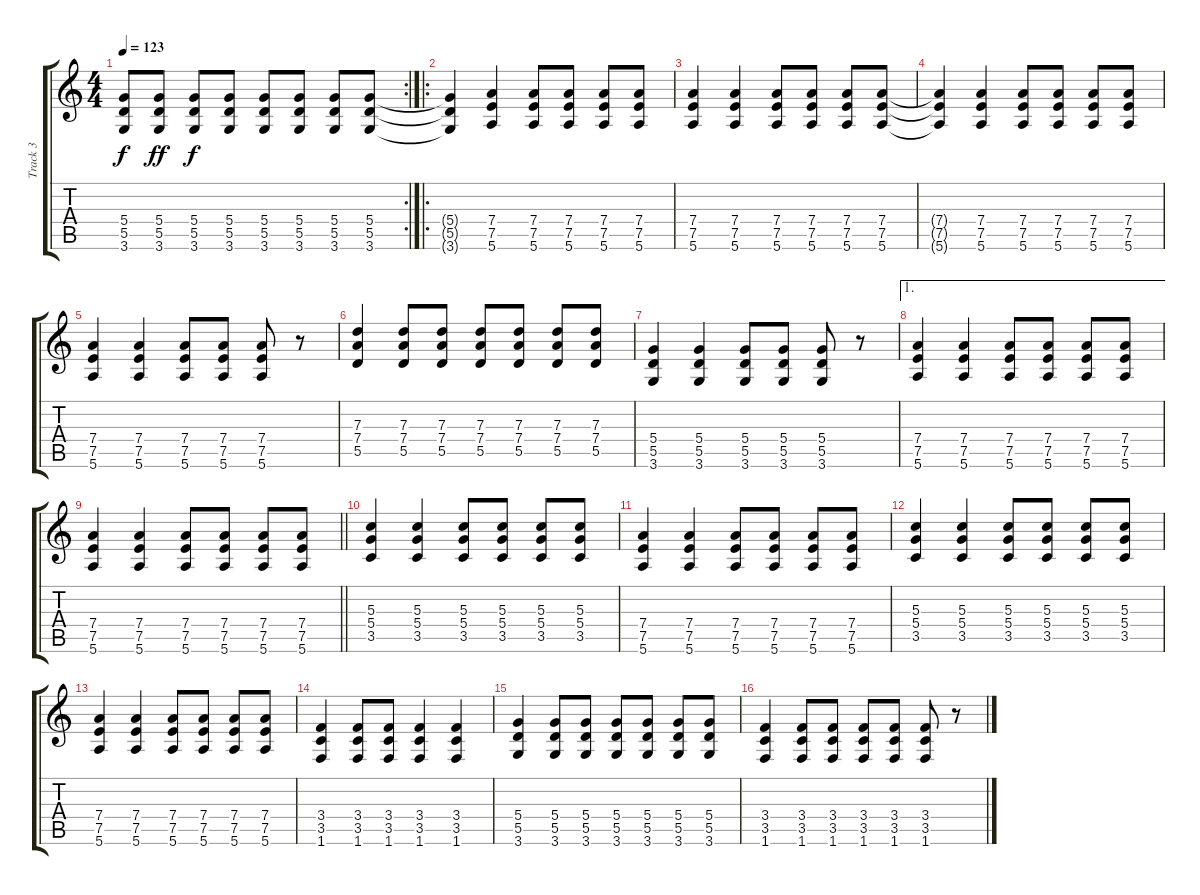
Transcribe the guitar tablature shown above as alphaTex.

\track ("Track 3" "Track 3") {instrument electricguitarclean}
\staff {score tabs}
\tuning (E4 B3 G3 D3 A2 E2) {hide}
\rc 2
\ts (4 4)
\tempo 123
\clef g2
\ks c
(5.4 5.5 3.6).8{dy f} (5.4 5.5 3.6).8{dy ff} (5.4 5.5 3.6).8{dy f} (5.4 5.5 3.6).8 (5.4 5.5 3.6).8 (5.4 5.5 3.6).8 (5.4 5.5 3.6).8 (5.4 5.5 3.6).8 |
\ro
(5.4{t} 5.5{t} 3.6{t}).4 (7.4 7.5 5.6).4 (7.4 7.5 5.6).8 (7.4 7.5 5.6).8 (7.4 7.5 5.6).8 (7.4 7.5 5.6).8 |
(7.4 7.5 5.6).4 (7.4 7.5 5.6).4 (7.4 7.5 5.6).8 (7.4 7.5 5.6).8 (7.4 7.5 5.6).8 (7.4 7.5 5.6).8 |
(7.4{t} 7.5{t} 5.6{t}).4 (7.4 7.5 5.6).4 (7.4 7.5 5.6).8 (7.4 7.5 5.6).8 (7.4 7.5 5.6).8 (7.4 7.5 5.6).8 |
(7.4 7.5 5.6).4 (7.4 7.5 5.6).4 (7.4 7.5 5.6).8 (7.4 7.5 5.6).8 (7.4 7.5 5.6).8 r.8 |
(7.3 7.4 5.5).4 (7.3 7.4 5.5).8 (7.3 7.4 5.5).8 (7.3 7.4 5.5).8 (7.3 7.4 5.5).8 (7.3 7.4 5.5).8 (7.3 7.4 5.5).8 |
(5.4 5.5 3.6).4 (5.4 5.5 3.6).4 (5.4 5.5 3.6).8 (5.4 5.5 3.6).8 (5.4 5.5 3.6).8 r.8 |
\ae 1
(7.4 7.5 5.6).4 (7.4 7.5 5.6).4 (7.4 7.5 5.6).8 (7.4 7.5 5.6).8 (7.4 7.5 5.6).8 (7.4 7.5 5.6).8 |
\barLineRight lightlight
(7.4 7.5 5.6).4 (7.4 7.5 5.6).4 (7.4 7.5 5.6).8 (7.4 7.5 5.6).8 (7.4 7.5 5.6).8 (7.4 7.5 5.6).8 |
(5.3 5.4 3.5).4 (5.3 5.4 3.5).4 (5.3 5.4 3.5).8 (5.3 5.4 3.5).8 (5.3 5.4 3.5).8 (5.3 5.4 3.5).8 |
(7.4 7.5 5.6).4 (7.4 7.5 5.6).4 (7.4 7.5 5.6).8 (7.4 7.5 5.6).8 (7.4 7.5 5.6).8 (7.4 7.5 5.6).8 |
(5.3 5.4 3.5).4 (5.3 5.4 3.5).4 (5.3 5.4 3.5).8 (5.3 5.4 3.5).8 (5.3 5.4 3.5).8 (5.3 5.4 3.5).8 |
(7.4 7.5 5.6).4 (7.4 7.5 5.6).4 (7.4 7.5 5.6).8 (7.4 7.5 5.6).8 (7.4 7.5 5.6).8 (7.4 7.5 5.6).8 |
(3.4 3.5 1.6).4 (3.4 3.5 1.6).8 (3.4 3.5 1.6).8 (3.4 3.5 1.6).4 (3.4 3.5 1.6).4 |
(5.4 5.5 3.6).4 (5.4 5.5 3.6).8 (5.4 5.5 3.6).8 (5.4 5.5 3.6).8 (5.4 5.5 3.6).8 (5.4 5.5 3.6).8 (5.4 5.5 3.6).8 |
(3.4 3.5 1.6).4 (3.4 3.5 1.6).8 (3.4 3.5 1.6).8 (3.4 3.5 1.6).8 (3.4 3.5 1.6).8 (3.4 3.5 1.6).8 r.8
